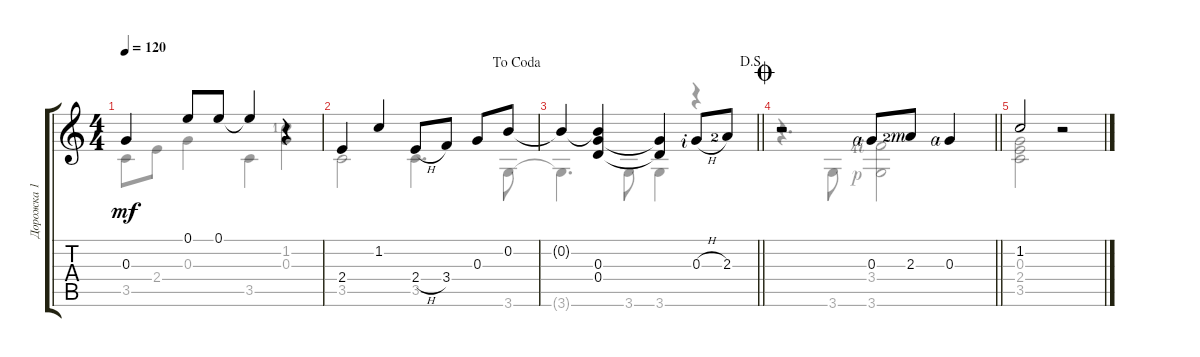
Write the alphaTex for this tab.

\track ("Дорожка 1" "Дорожка 1") {instrument acousticguitarsteel}
\staff {score tabs}
\tuning (E4 B3 G3 D3 A2 E2) {hide}
\voice
\ts (4 4)
\tempo 120
\clef g2
\ks c
0.3.4{dy mf} 0.1.8 0.1.8 0.1{t}.4 r.4 |
\jump dacoda
2.4.4 1.2.4 2.4{h}.8 3.4.8 0.3.8 0.2.8 |
\jump dalsegno
\barLineRight lightlight
0.2{t}.4 (0.2{t} 0.3 0.4).4 (0.3{t} 0.4{t}).4 0.3{h rf 2}.8 2.3{lf 3}.8 |
\jump coda
\barLineRight lightlight
r.2 0.3{rf 4}.8 2.3{lf 3 rf 3}.8 0.3{rf 4}.4 |
1.2.2 r.2
\voice
\clef g2
\ottava regular
\simile none
\ks c
3.5.8{dy mf} 2.4.8 0.3.4 3.5.4 (1.2{lf 2} 0.3).4 |
3.5.2 3.5.4{d} 3.6.8 |
\barLineRight lightlight
3.6{t}.4{d} 3.6.8 3.6.4 r.4 |
\barLineRight lightlight
r.4{d} 3.6.8 (3.4{lf 5 rf 2} 3.6{rf 1}).2 |
(0.3 2.4 3.5).2 r.2
